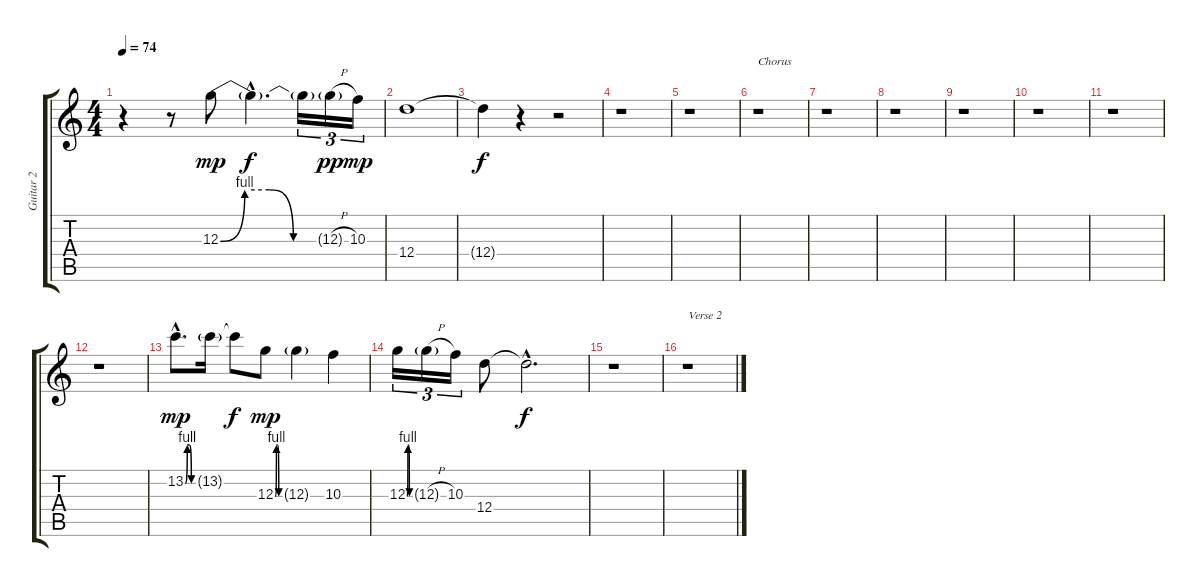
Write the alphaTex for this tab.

\track ("Guitar 2" "Guitar 2") {instrument distortionguitar}
\staff {score tabs}
\tuning (E4 B3 G3 D3 A2 E2) {hide}
\ts (4 4)
\tempo 74
\clef g2
\ks c
r.4{dy mp} r.8 12.3{be (custom 0 0 15 4 30 4 45 0 60 0)}.8 12.3{hac t}.4{d dy f} 12.3{t}.16{tu (3 2)} 12.3{h g}.16{tu (3 2) dy pp} 10.3.16{tu (3 2) dy mp} |
12.4.1 |
12.4{t}.4{dy f} r.4 r.2 |
r.1 |
r.1 |
r.1{txt "Chorus"} |
r.1 |
r.1 |
r.1 |
r.1 |
r.1 |
r.1 |
13.2{be (custom 0 0 15 4 30 4 45 0 60 0) hac}.8{d dy mp} 13.2{g}.16 13.2{t}.8{dy f} 12.3{be (custom 0 0 15 4 30 4 45 0 60 0)}.8{dy mp} 12.3{g}.4 10.3.4 |
12.3{be (custom 0 0 15 4 30 4 45 0 60 0)}.16{tu (3 2)} 12.3{h g}.16{tu (3 2)} 10.3.16{tu (3 2)} 12.4.8 12.4{hac t}.2{d dy f} |
r.1 |
r.1{txt "Verse 2"}
